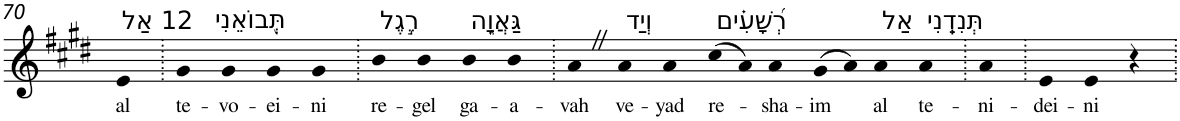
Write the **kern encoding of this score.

**kern	**text
*part1	*part1
*staff1	*staff1
*I"Piano	*
*I'Pno	*
!!LO:PB:g=z
*clefG2	*
*k[f#c#g#d#]	*
*E:	*
=70	=70
!LO:TX:a:t=12 אַל	!
!	!LO:LY:b
4e	al
=71.	=71.
!LO:TX:a:t=תְּ֭בוֹאֵנִי	!
!	!LO:LY:b
4g#	te-
!	!LO:LY:b
4g#	-vo-
!	!LO:LY:b
4g#	-ei-
!	!LO:LY:b
4g#	-ni
=72.	=72.
!LO:TX:a:t=רֶ֣גֶל	!
!	!LO:LY:b
4b	re-
!	!LO:LY:b
4b	-gel
!LO:TX:a:t=גַּאֲוָ֑ה	!
!	!LO:LY:b
4b	ga-
!	!LO:LY:b
4b	-a-
=73.	=73.
!	!LO:LY:b
4aZ	-vah
!LO:TX:a:t=וְיַד	!
!	!LO:LY:b
4a	ve-
!	!LO:LY:b
4a	-yad
!LO:TX:a:t=רְ֝שָׁעִ֗ים	!
!	!LO:LY:b
(>8cc#	re-
8a)	.
!	!LO:LY:b
4a	-sha-
!	!LO:LY:b
(>8g#	-im
8a)	.
!LO:TX:a:t=אַל	!
!	!LO:LY:b
4a	al
!LO:TX:a:t=תְּנִדֵֽנִי	!
!	!LO:LY:b
4a	te-
=74.	=74.
!	!LO:LY:b
4a	-ni-
=75.	=75.
!	!LO:LY:b
4e	-dei-
!	!LO:LY:b
4e	-ni
4r	.
=.	=.
*-	*-
